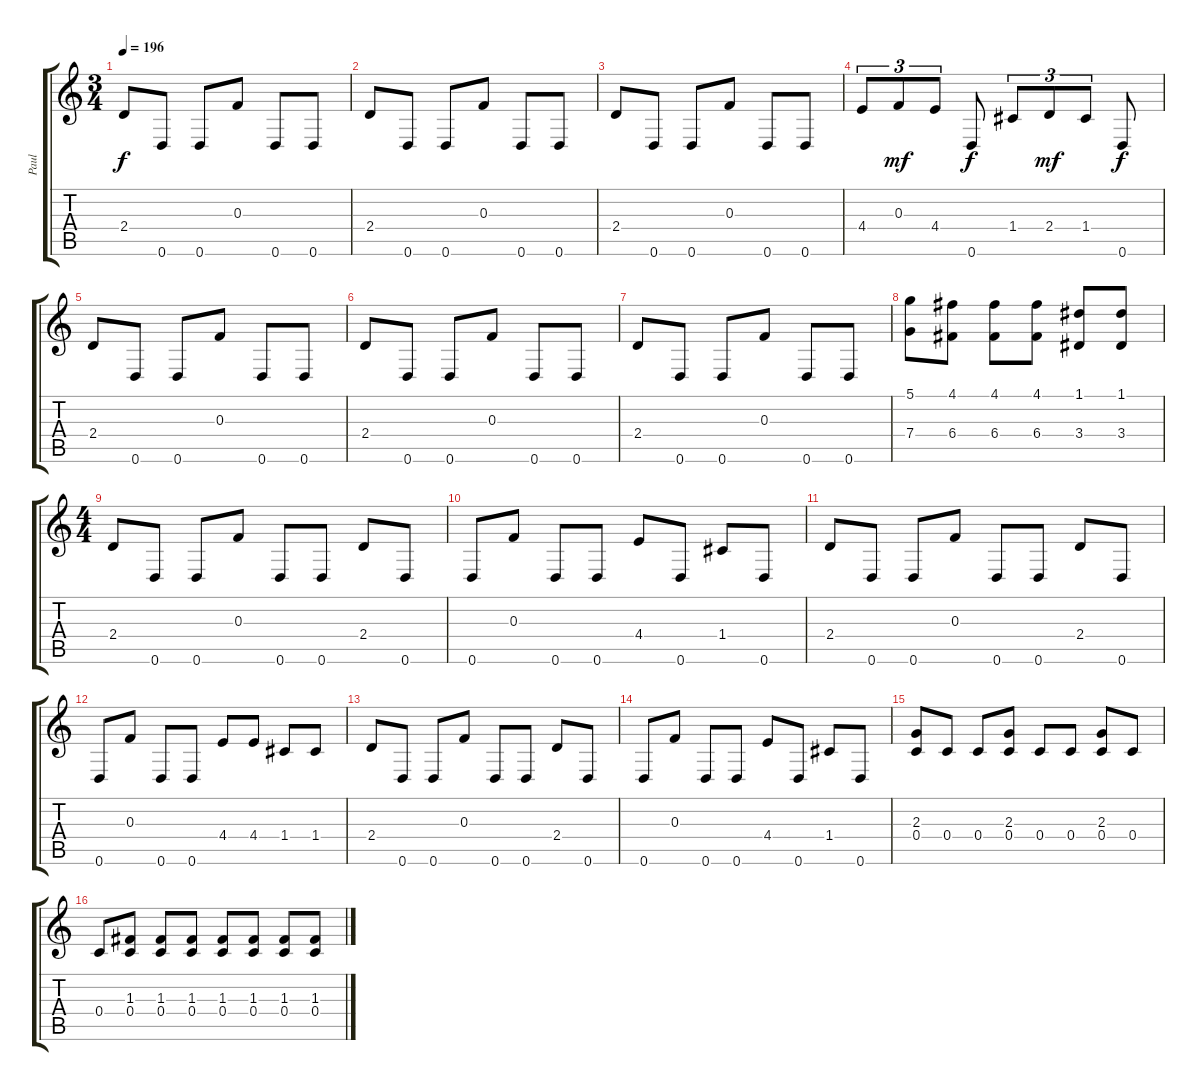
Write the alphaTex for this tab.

\track ("Paul" "Paul") {instrument distortionguitar}
\staff {score tabs}
\tuning (D4 A3 F3 C3 G2 D2) {hide}
\ts (3 4)
\tempo 196
\clef g2
\ks c
2.4.8{dy f} 0.6.8 0.6.8 0.3.8 0.6.8 0.6.8 |
2.4.8 0.6.8 0.6.8 0.3.8 0.6.8 0.6.8 |
2.4.8 0.6.8 0.6.8 0.3.8 0.6.8 0.6.8 |
4.4.8{tu (3 2)} 0.3.8{tu (3 2) dy mf} 4.4.8{tu (3 2)} 0.6.8{dy f} 1.4.8{tu (3 2)} 2.4.8{tu (3 2) dy mf} 1.4.8{tu (3 2)} 0.6.8{dy f} |
2.4.8 0.6.8 0.6.8 0.3.8 0.6.8 0.6.8 |
2.4.8 0.6.8 0.6.8 0.3.8 0.6.8 0.6.8 |
2.4.8 0.6.8 0.6.8 0.3.8 0.6.8 0.6.8 |
(5.1 7.4).8 (4.1 6.4).8 (4.1 6.4).8 (4.1 6.4).8 (1.1 3.4).8 (1.1 3.4).8 |
\ts (4 4)
2.4.8 0.6.8 0.6.8 0.3.8 0.6.8 0.6.8 2.4.8 0.6.8 |
0.6.8 0.3.8 0.6.8 0.6.8 4.4.8 0.6.8 1.4.8 0.6.8 |
2.4.8 0.6.8 0.6.8 0.3.8 0.6.8 0.6.8 2.4.8 0.6.8 |
0.6.8 0.3.8 0.6.8 0.6.8 4.4.8 4.4.8 1.4.8 1.4.8 |
2.4.8 0.6.8 0.6.8 0.3.8 0.6.8 0.6.8 2.4.8 0.6.8 |
0.6.8 0.3.8 0.6.8 0.6.8 4.4.8 0.6.8 1.4.8 0.6.8 |
(2.3 0.4).8 0.4.8 0.4.8 (2.3 0.4).8 0.4.8 0.4.8 (2.3 0.4).8 0.4.8 |
0.4.8 (1.3 0.4).8 (1.3 0.4).8 (1.3 0.4).8 (1.3 0.4).8 (1.3 0.4).8 (1.3 0.4).8 (1.3 0.4).8
